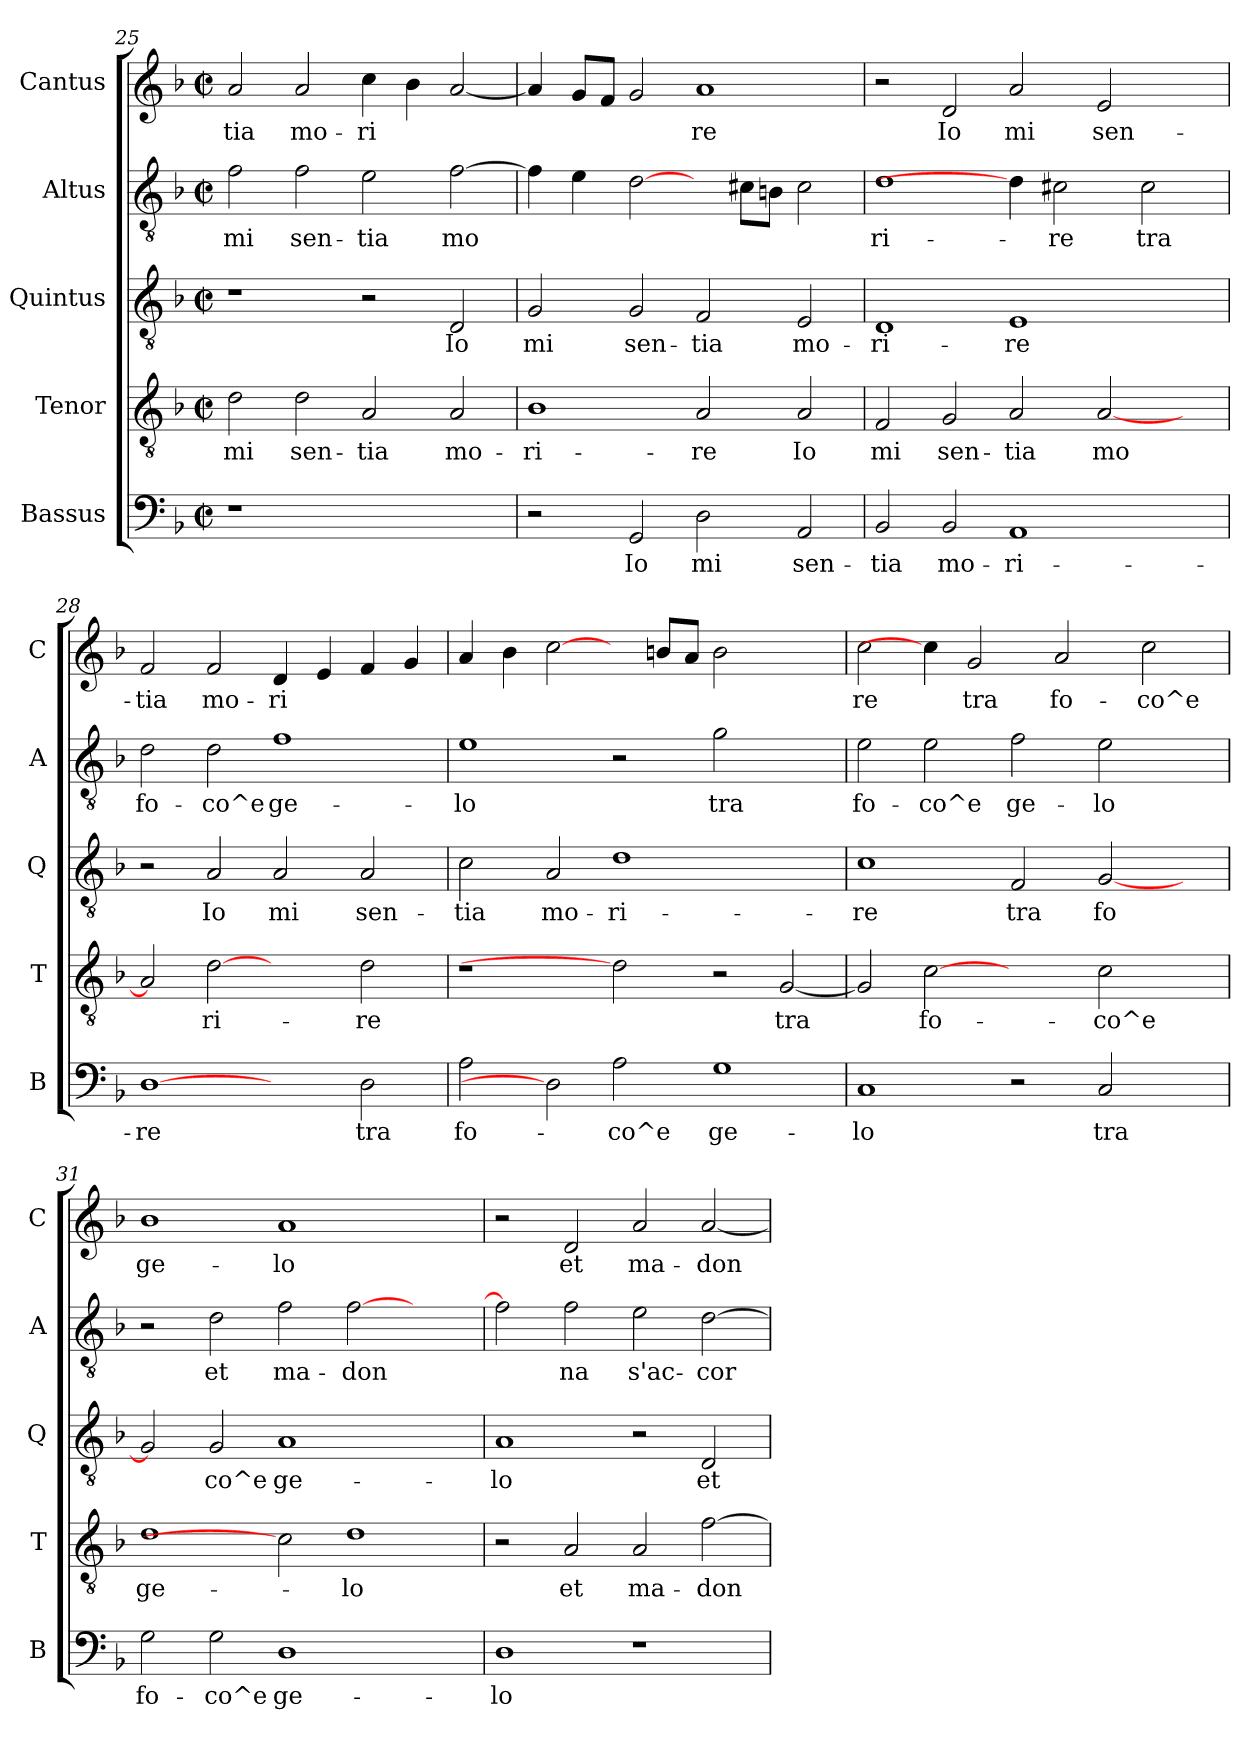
**kern	**text	**kern	**text	**kern	**text	**kern	**text	**kern	**text
*part5	*part5	*part4	*part4	*part3	*part3	*part2	*part2	*part1	*part1
*staff5	*staff5	*staff4	*staff4	*staff3	*staff3	*staff2	*staff2	*staff1	*staff1
*I"Bassus	*	*I"Tenor	*	*I"Quintus	*	*I"Altus	*	*I"Cantus	*
*I'B	*	*I'T	*	*I'Q	*	*I'A	*	*I'C	*
*clefF4	*	*clefGv2	*	*clefGv2	*	*clefGv2	*	*clefG2	*
*k[b-]	*	*k[b-]	*	*k[b-]	*	*k[b-]	*	*k[b-]	*
*F:	*	*F:	*	*F:	*	*F:	*	*F:	*
*M2/2	*	*M2/2	*	*M2/2	*	*M2/2	*	*M2/2	*
*met(c|)	*	*met(c|)	*	*met(c|)	*	*met(c|)	*	*met(c|)	*
=25	=25	=25	=25	=25	=25	=25	=25	=25	=25
!	!	!	!LO:LY:b:cj	!	!	!	!LO:LY:b:cj	!	!LO:LY:b:cj
1r	.	2d\	mi	1r	.	2f\	mi	2a/	-tia
!	!	!	!LO:LY:b:cj	!	!	!	!LO:LY:b:cj	!	!LO:LY:b:cj
.	.	2d\	sen-	.	.	2f\	sen-	2a/	mo-
!	!	!	!LO:LY:b:cj	!	!	!	!LO:LY:b:cj	!	!LO:LY:b:cj
1ryy	.	2A/	-tia	2r	.	2e\	-tia	4cc\	-ri-
!	!	!	!	!	!	!	!	!	!LO:LY:b:cj
.	.	.	.	.	.	.	.	4b-\	--
!	!	!	!LO:LY:b:cj	!	!LO:LY:b:cj	!	!LO:LY:b:cj	!	!LO:LY:b:cj
.	.	2A/	mo-	2D/	Io	[>2f\	mo-	[<2a/	--
=26	=26	=26	=26	=26	=26	=26	=26	=26	=26
!	!	!	!LO:LY:b:cj	!	!LO:LY:b:cj	!	!LO:LY:b:cj	!	!LO:LY:b:cj
2r	.	1B-	-ri-	2G/	mi	4f\]	--	4a/]	--
!	!	!	!	!	!	!	!LO:LY:b:cj	!	!LO:LY:b:cj
.	.	.	.	.	.	4e\	--	8g/L	--
!	!	!	!	!	!	!	!	!	!LO:LY:b:cj
.	.	.	.	.	.	.	.	8f/J	--
!	!LO:LY:b:cj	!	!	!	!LO:LY:b:cj	!	!LO:LY:b:cj	!	!LO:LY:b:cj
2GG/	Io	.	.	2G/	sen-	[2d\	--	2g/	--
!	!LO:LY:b:cj	!	!LO:LY:b:cj	!	!LO:LY:b:cj	!	!	!	!LO:LY:b:cj
2D\	mi	2A/	-re	2F/	-tia	4ryy	.	1a	-re
!	!	!	!	!	!	!	!LO:LY:b:cj	!	!
.	.	.	.	.	.	8c#\L	--	.	.
!	!	!	!	!	!	!	!LO:LY:b:cj	!	!
.	.	.	.	.	.	8B\J	--	.	.
!	!LO:LY:b:cj	!	!LO:LY:b:cj	!	!LO:LY:b:cj	!	!LO:LY:b:cj	!	!
2AA/	sen-	2A/	Io	2E/	mo-	2c#\	--	.	.
!!LO:LB:g=z
=27	=27	=27	=27	=27	=27	=27	=27	=27	=27
!	!LO:LY:b:cj	!	!LO:LY:b:cj	!	!LO:LY:b:cj	!	!LO:LY:b:cj	!	!
2BB-/	-tia	2F/	mi	1D	-ri-	1d	-ri-	2r	.
!	!LO:LY:b:cj	!	!LO:LY:b:cj	!	!	!	!	!	!LO:LY:b:cj
2BB-/	mo-	2G/	sen-	.	.	.	.	2d/	Io
!	!LO:LY:b:cj	!	!LO:LY:b:cj	!	!LO:LY:b:cj	!	!	!	!LO:LY:b:cj
1AA	-ri-	2A/	-tia	1E	-re	4d\]	.	2a/	mi
!	!	!	!	!	!	!	!LO:LY:b:cj	!	!
.	.	.	.	.	.	2c#X\	-re	.	.
!	!	!	!LO:LY:b:cj	!	!	!	!	!	!LO:LY:b:cj
.	.	[<2A/	mo-	.	.	.	.	2e/	sen-
!	!	!	!	!	!	!	!LO:LY:b:cj	!	!
.	.	.	.	.	.	2c#\	tra	.	.
4ryy	.	4ryy	.	4ryy	.	.	.	4ryy	.
=28	=28	=28	=28	=28	=28	=28	=28	=28	=28
!	!LO:LY:b:cj	!	!LO:LY:b:cj	!	!	!	!LO:LY:b:cj	!	!LO:LY:b:cj
[1D	-re	2A/]	--	2r	.	2d\	fo-	2f/	-tia
!	!	!	!LO:LY:b:cj	!	!LO:LY:b:cj	!	!LO:LY:b:cj	!	!LO:LY:b:cj
.	.	[2d	-ri-	2A/	Io	2d\	-co^e	2f/	mo-
!	!	!	!	!	!LO:LY:b:cj	!	!LO:LY:b:cj	!	!LO:LY:b:cj
2ryy	.	2ryy	.	2A/	mi	1f	ge-	4d/	-ri-
!	!	!	!	!	!	!	!	!	!LO:LY:b:cj
.	.	.	.	.	.	.	.	4e/	--
!	!LO:LY:b:cj	!	!LO:LY:b:cj	!	!LO:LY:b:cj	!	!	!	!LO:LY:b:cj
2D\	tra	2d\	-re	2A/	sen-	.	.	4f/	--
!	!	!	!	!	!	!	!	!	!LO:LY:b:cj
.	.	.	.	.	.	.	.	4g/	--
=29	=29	=29	=29	=29	=29	=29	=29	=29	=29
!	!LO:LY:b:cj	!	!	!	!LO:LY:b:cj	!	!LO:LY:b:cj	!	!LO:LY:b:cj
2A\	fo-	1r	.	2c\	-tia	1e	-lo	4a/	--
!	!	!	!	!	!	!	!	!	!LO:LY:b:cj
.	.	.	.	.	.	.	.	4b-\	--
!	!	!	!	!	!LO:LY:b:cj	!	!	!	!LO:LY:b:cj
2D]	.	.	.	2A/	mo-	.	.	[2cc\	--
!	!LO:LY:b:cj	!	!	!	!LO:LY:b:cj	!	!	!	!
2A\	-co^e	2d]	.	1d	-ri-	2r	.	4ryy	.
!	!	!	!	!	!	!	!	!	!LO:LY:b:cj
.	.	.	.	.	.	.	.	8b/L	--
!	!	!	!	!	!	!	!	!	!LO:LY:b:cj
.	.	.	.	.	.	.	.	8a/J	--
!	!LO:LY:b:cj	!	!	!	!	!	!LO:LY:b:cj	!	!LO:LY:b:cj
1G	ge-	2r	.	.	.	2g\	tra	2b\	--
!	!	!	!LO:LY:b:cj	!	!	!	!	!	!
.	.	[<2G/	tra	2ryy	.	2ryy	.	2ryy	.
!!LO:PB:g=z
=30	=30	=30	=30	=30	=30	=30	=30	=30	=30
!	!LO:LY:b:cj	!	!LO:LY:b:cj	!	!LO:LY:b:cj	!	!LO:LY:b:cj	!	!LO:LY:b:cj
1C	-lo	2G/]	.	1c	-re	2e\	fo-	2cc\	-re
!	!	!	!LO:LY:b:cj	!	!	!	!LO:LY:b:cj	!	!
.	.	[2c	fo-	.	.	2e\	-co^e	4cc\]	.
!	!	!	!	!	!	!	!	!	!LO:LY:b:cj
.	.	.	.	.	.	.	.	2g/	tra
!	!	!	!	!	!LO:LY:b:cj	!	!LO:LY:b:cj	!	!
2r	.	2ryy	.	2F/	tra	2f\	ge-	.	.
!	!	!	!	!	!	!	!	!	!LO:LY:b:cj
.	.	.	.	.	.	.	.	2a/	fo-
!	!LO:LY:b:cj	!	!LO:LY:b:cj	!	!LO:LY:b:cj	!	!LO:LY:b:cj	!	!
2C/	tra	2c\	-co^e	[<2G/	fo-	2e\	-lo	.	.
!	!	!	!	!	!	!	!	!	!LO:LY:b:cj
.	.	.	.	.	.	.	.	2cc\	-co^e
4ryy	.	4ryy	.	4ryy	.	4ryy	.	.	.
=31	=31	=31	=31	=31	=31	=31	=31	=31	=31
!	!LO:LY:b:cj	!	!LO:LY:b:cj	!	!LO:LY:b:cj	!	!	!	!LO:LY:b:cj
2G\	fo-	1d	ge-	2G/]	--	2r	.	1b-	ge-
!	!LO:LY:b:cj	!	!	!	!LO:LY:b:cj	!	!LO:LY:b:cj	!	!
2G\	-co^e	.	.	2G/	-co^e	2d\	et	.	.
!	!LO:LY:b:cj	!	!	!	!LO:LY:b:cj	!	!LO:LY:b:cj	!	!LO:LY:b:cj
1D	ge-	2c]	.	1A	ge-	2f\	ma-	1a	-lo
!	!	!	!LO:LY:b:cj	!	!	!	!LO:LY:b:cj	!	!
.	.	1d	-lo	.	.	[>2f\	-don-	.	.
2ryy	.	.	.	2ryy	.	2ryy	.	2ryy	.
=32	=32	=32	=32	=32	=32	=32	=32	=32	=32
!	!LO:LY:b:cj	!	!	!	!LO:LY:b:cj	!	!LO:LY:b:cj	!	!
1D	-lo	2r	.	1A	-lo	2f\]	--	2r	.
!	!	!	!LO:LY:b:cj	!	!	!	!LO:LY:b:cj	!	!LO:LY:b:cj
.	.	2A/	et	.	.	2f\	-na	2d/	et
!	!	!	!LO:LY:b:cj	!	!	!	!LO:LY:b:cj	!	!LO:LY:b:cj
1r	.	2A/	ma-	2r	.	2e\	s'ac-	2a/	ma-
!	!	!	!LO:LY:b:cj	!	!LO:LY:b:cj	!	!LO:LY:b:cj	!	!LO:LY:b:cj
.	.	[>2f\	-don-	2D/	et	[>2d\	-cor-	[>2a/	-don-
=	=	=	=	=	=	=	=	=	=
*-	*-	*-	*-	*-	*-	*-	*-	*-	*-
